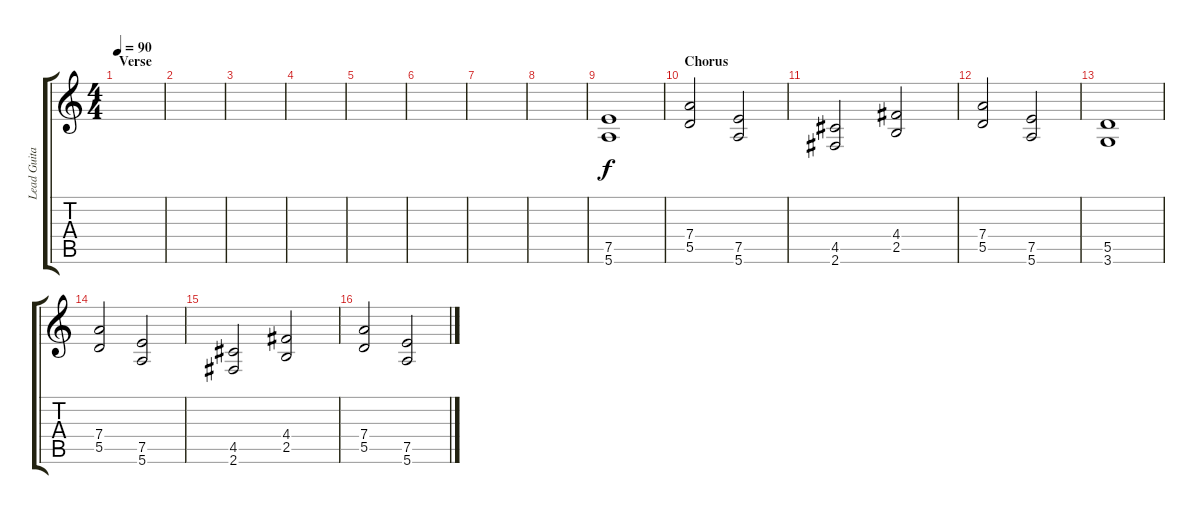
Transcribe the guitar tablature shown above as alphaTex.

\track ("Lead Guitar" "Lead Guita") {instrument acousticguitarsteel}
\staff {score tabs}
\tuning (E4 B3 G3 D3 A2 E2) {hide}
\ts (4 4)
\section ("" "Verse")
\tempo 90
\clef g2
\ks c
|
|
|
|
|
|
|
|
(7.5 5.6).1{instrument distortionguitar} |
\section ("" "Chorus")
(7.4 5.5).2 (7.5 5.6).2 |
(4.5 2.6).2 (4.4 2.5).2 |
(7.4 5.5).2 (7.5 5.6).2 |
(5.5 3.6).1 |
(7.4 5.5).2 (7.5 5.6).2 |
(4.5 2.6).2 (4.4 2.5).2 |
(7.4 5.5).2 (7.5 5.6).2
